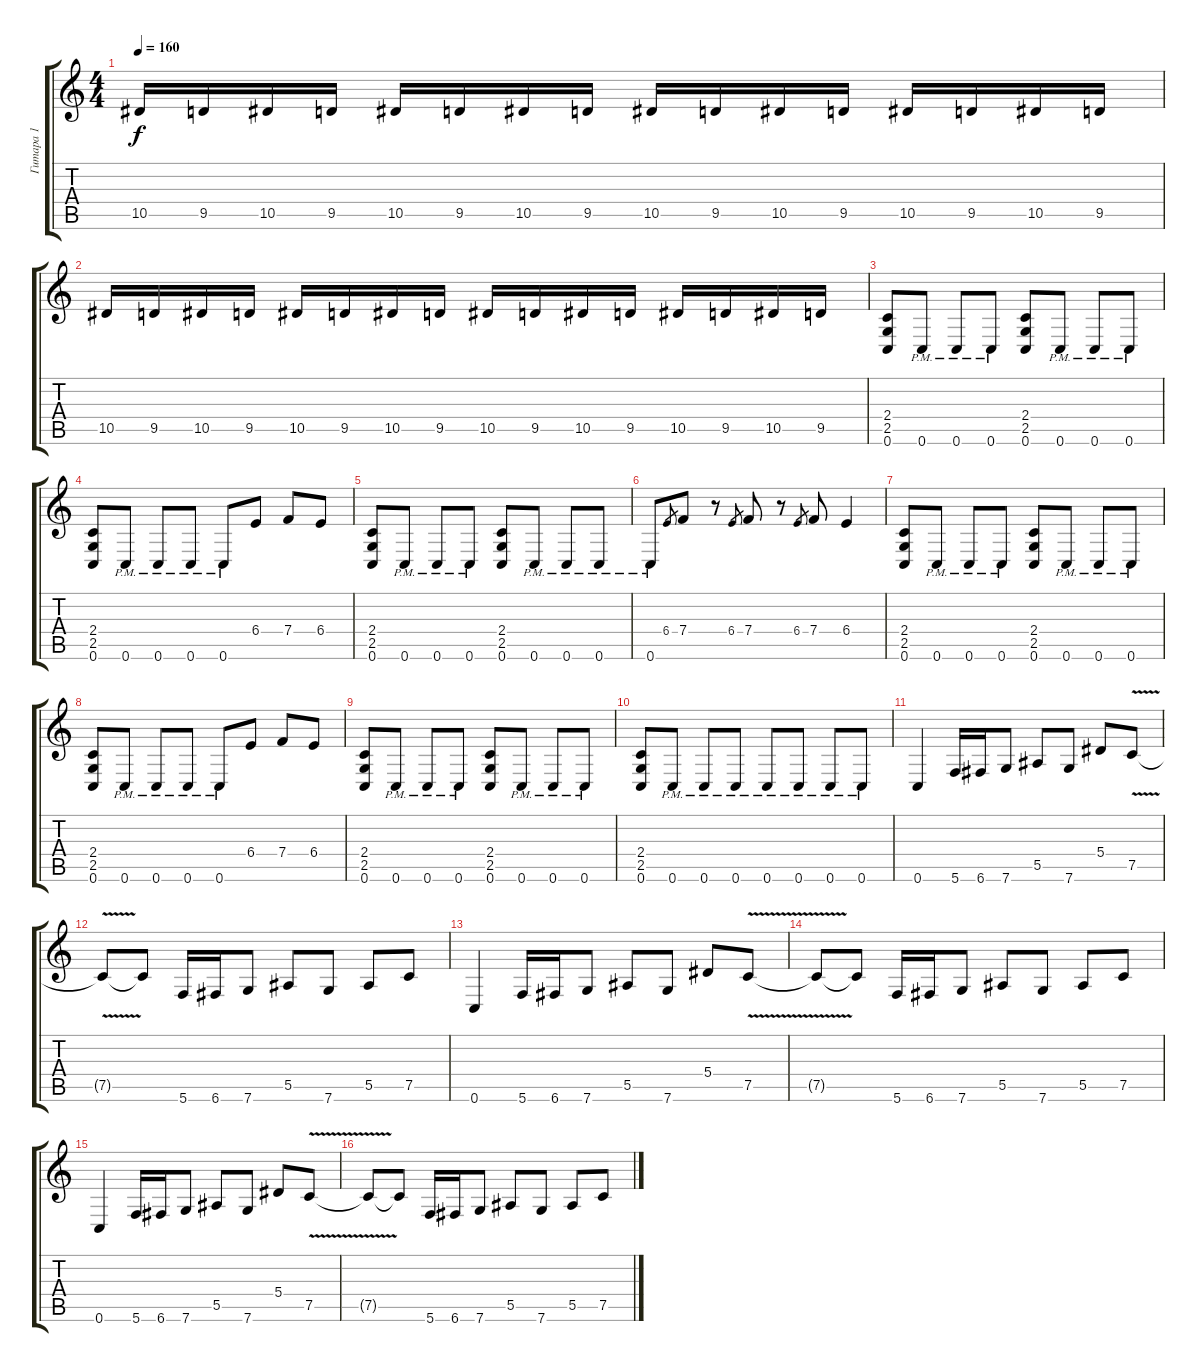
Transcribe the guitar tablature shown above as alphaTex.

\track ("Гитара 1" "Гитара 1") {instrument overdrivenguitar}
\staff {score tabs}
\tuning (C4 G3 Eb3 Bb2 F2 C2) {hide}
\ts (4 4)
\tempo 160
\clef g2
\ks c
10.5.16{dy f} 9.5.16 10.5.16 9.5.16 10.5.16 9.5.16 10.5.16 9.5.16 10.5.16 9.5.16 10.5.16 9.5.16 10.5.16 9.5.16 10.5.16 9.5.16 |
10.5.16 9.5.16 10.5.16 9.5.16 10.5.16 9.5.16 10.5.16 9.5.16 10.5.16 9.5.16 10.5.16 9.5.16 10.5.16 9.5.16 10.5.16 9.5.16 |
(2.4 2.5 0.6).8 0.6{pm}.8 0.6{pm}.8 0.6{pm}.8 (2.4 2.5 0.6).8 0.6{pm}.8 0.6{pm}.8 0.6{pm}.8 |
(2.4 2.5 0.6).8 0.6{pm}.8 0.6{pm}.8 0.6{pm}.8 0.6{pm}.8 6.4.8 7.4.8 6.4.8 |
(2.4 2.5 0.6).8 0.6{pm}.8 0.6{pm}.8 0.6{pm}.8 (2.4 2.5 0.6).8 0.6{pm}.8 0.6{pm}.8 0.6{pm}.8 |
0.6{pm}.8 6.4.8{gr} 7.4.8 r.8 6.4.8{gr} 7.4.8 r.8 6.4.8{gr} 7.4.8 6.4.4 |
(2.4 2.5 0.6).8 0.6{pm}.8 0.6{pm}.8 0.6{pm}.8 (2.4 2.5 0.6).8 0.6{pm}.8 0.6{pm}.8 0.6{pm}.8 |
(2.4 2.5 0.6).8 0.6{pm}.8 0.6{pm}.8 0.6{pm}.8 0.6{pm}.8 6.4.8 7.4.8 6.4.8 |
(2.4 2.5 0.6).8 0.6{pm}.8 0.6{pm}.8 0.6{pm}.8 (2.4 2.5 0.6).8 0.6{pm}.8 0.6{pm}.8 0.6{pm}.8 |
(2.4 2.5 0.6).8 0.6{pm}.8 0.6{pm}.8 0.6{pm}.8 0.6{pm}.8 0.6{pm}.8 0.6{pm}.8 0.6{pm}.8 |
0.6.4 5.6.16 6.6.16 7.6.8 5.5.8 7.6.8 5.4.8 7.5{v}.8 |
7.5{t}.8 7.5{t}.8 5.6.16 6.6.16 7.6.8 5.5.8 7.6.8 5.5.8 7.5.8 |
0.6.4 5.6.16 6.6.16 7.6.8 5.5.8 7.6.8 5.4.8 7.5{v}.8 |
7.5{t}.8 7.5{t}.8 5.6.16 6.6.16 7.6.8 5.5.8 7.6.8 5.5.8 7.5.8 |
0.6.4 5.6.16 6.6.16 7.6.8 5.5.8 7.6.8 5.4.8 7.5{v}.8 |
7.5{t}.8 7.5{t}.8 5.6.16 6.6.16 7.6.8 5.5.8 7.6.8 5.5.8 7.5.8
